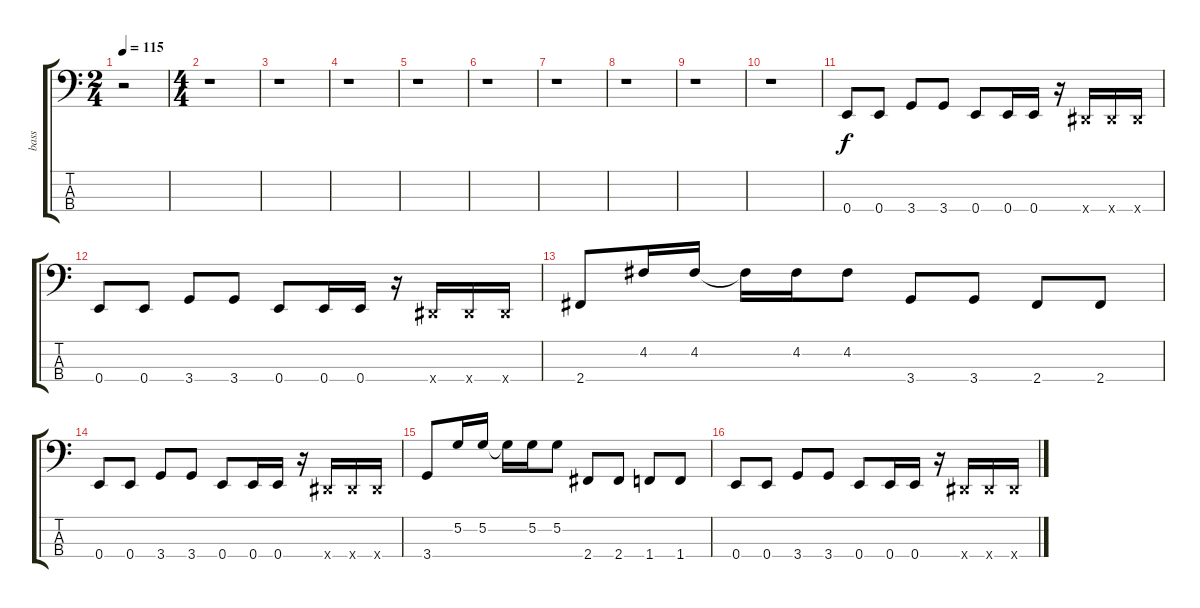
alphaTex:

\track ("bass" "bass") {instrument slapbass1}
\staff {score tabs}
\tuning (G2 D2 A1 E1) {hide}
\ts (2 4)
\tempo 115
\clef f4
\ks c
r.2{dy f instrument slapbass1} |
\ts (4 4)
r.1 |
r.1 |
r.1 |
r.1 |
r.1 |
r.1 |
r.1 |
r.1 |
r.1 |
0.4.8 0.4.8 3.4.8 3.4.8 0.4.8 0.4.16 0.4.16 r.16 -1.4{x}.16 -1.4{x}.16 -1.4{x}.16 |
0.4.8 0.4.8 3.4.8 3.4.8 0.4.8 0.4.16 0.4.16 r.16 -1.4{x}.16 -1.4{x}.16 -1.4{x}.16 |
2.4.8 4.2.16 4.2.16 4.2{t}.16 4.2.16 4.2.8 3.4.8 3.4.8 2.4.8 2.4.8 |
0.4.8 0.4.8 3.4.8 3.4.8 0.4.8 0.4.16 0.4.16 r.16 -1.4{x}.16 -1.4{x}.16 -1.4{x}.16 |
3.4.8 5.2.16 5.2.16 5.2{t}.16 5.2.16 5.2.8 2.4.8 2.4.8 1.4.8 1.4.8 |
0.4.8 0.4.8 3.4.8 3.4.8 0.4.8 0.4.16 0.4.16 r.16 -1.4{x}.16 -1.4{x}.16 -1.4{x}.16
